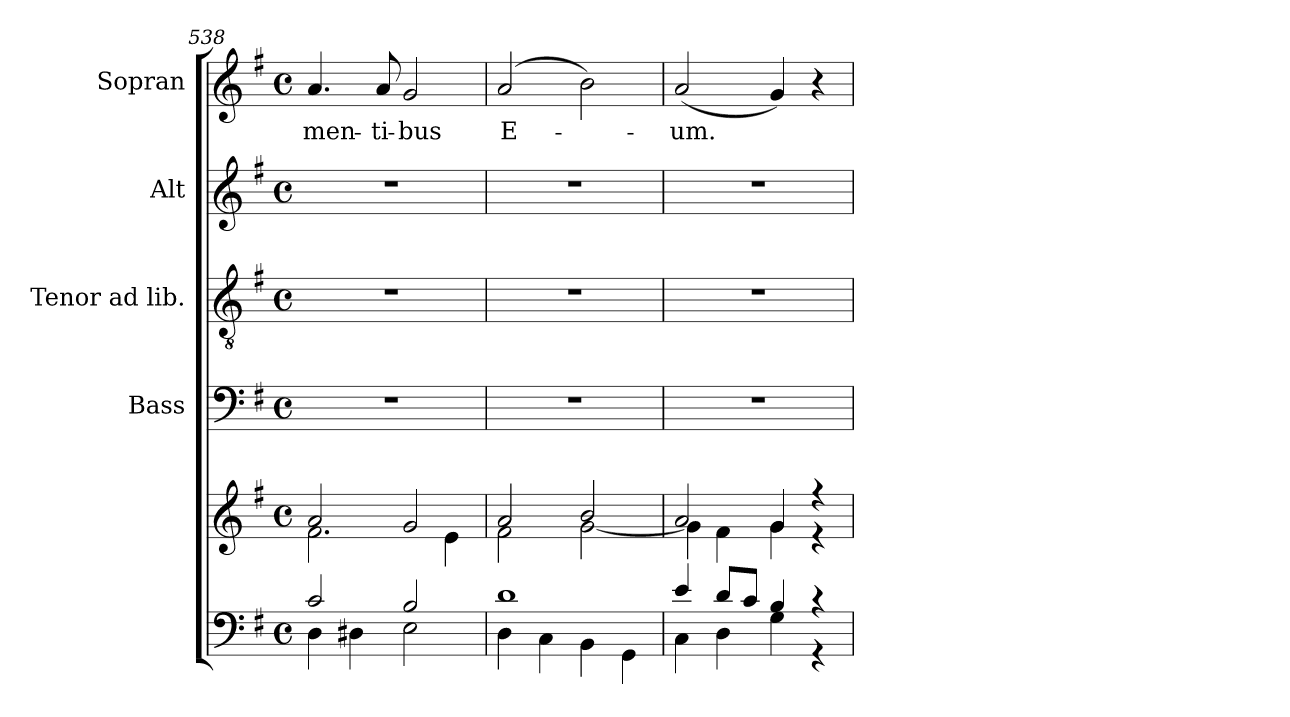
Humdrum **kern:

**kern	**kern	**kern	**kern	**kern	**kern	**text
*part5	*part5	*part4	*part3	*part2	*part1	*part1
*staff6	*staff5	*staff4	*staff3	*staff2	*staff1	*staff1
*	*	*I"Bass	*I"Tenor ad lib.	*I"Alt	*I"Sopran	*
*	*	*I'B.	*I'T.	*I'A.	*I'S.	*
*clefF4	*clefG2	*clefF4	*clefGv2	*clefG2	*clefG2	*
*k[f#]	*k[f#]	*k[f#]	*k[f#]	*k[f#]	*k[f#]	*
*G:	*G:	*G:	*G:	*G:	*G:	*
*M4/4	*M4/4	*M4/4	*M4/4	*M4/4	*M4/4	*
*met(c)	*met(c)	*met(c)	*met(c)	*met(c)	*met(c)	*
=538	=538	=538	=538	=538	=538	=538
*^	*^	*	*	*	*	*
!	!	!	!	!	!	!	!	!LO:LY:b
2c/	4D\	2a/	2.f#\	1r	1r	1r	4.a/	-men-
.	4D#X\	.	.	.	.	.	.	.
!	!	!	!	!	!	!	!	!LO:LY:b
.	.	.	.	.	.	.	8a/	-ti-
!	!	!	!	!	!	!	!	!LO:LY:b
2B/	2E\	2g/	.	.	.	.	2g/	-bus
.	.	.	4e\	.	.	.	.	.
!!LO:PB:g=z
=539	=539	=539	=539	=539	=539	=539	=539	=539
!	!	!	!	!	!	!	!	!LO:LY:b
1d	4D\	2a/	2f#\	1r	1r	1r	(2a/	E-
.	4C\	.	.	.	.	.	.	.
.	4BB\	2b/	[<2g\	.	.	.	2b\)	.
.	4GG\	.	.	.	.	.	.	.
=540	=540	=540	=540	=540	=540	=540	=540	=540
!	!	!	!	!	!	!	!	!LO:LY:b
4e/	4C\	2a/	4g\]	1r	1r	1r	(<2a/	-um.
8d/L	4D\	.	4f#\	.	.	.	.	.
8c/J	.	.	.	.	.	.	.	.
4B/	4G\	4g/	4g\	.	.	.	4g/)	.
4r	4r	4r	4r	.	.	.	4r	.
*v	*v	*	*	*	*	*	*	*
*	*v	*v	*	*	*	*	*
=	=	=	=	=	=	=
*-	*-	*-	*-	*-	*-	*-
